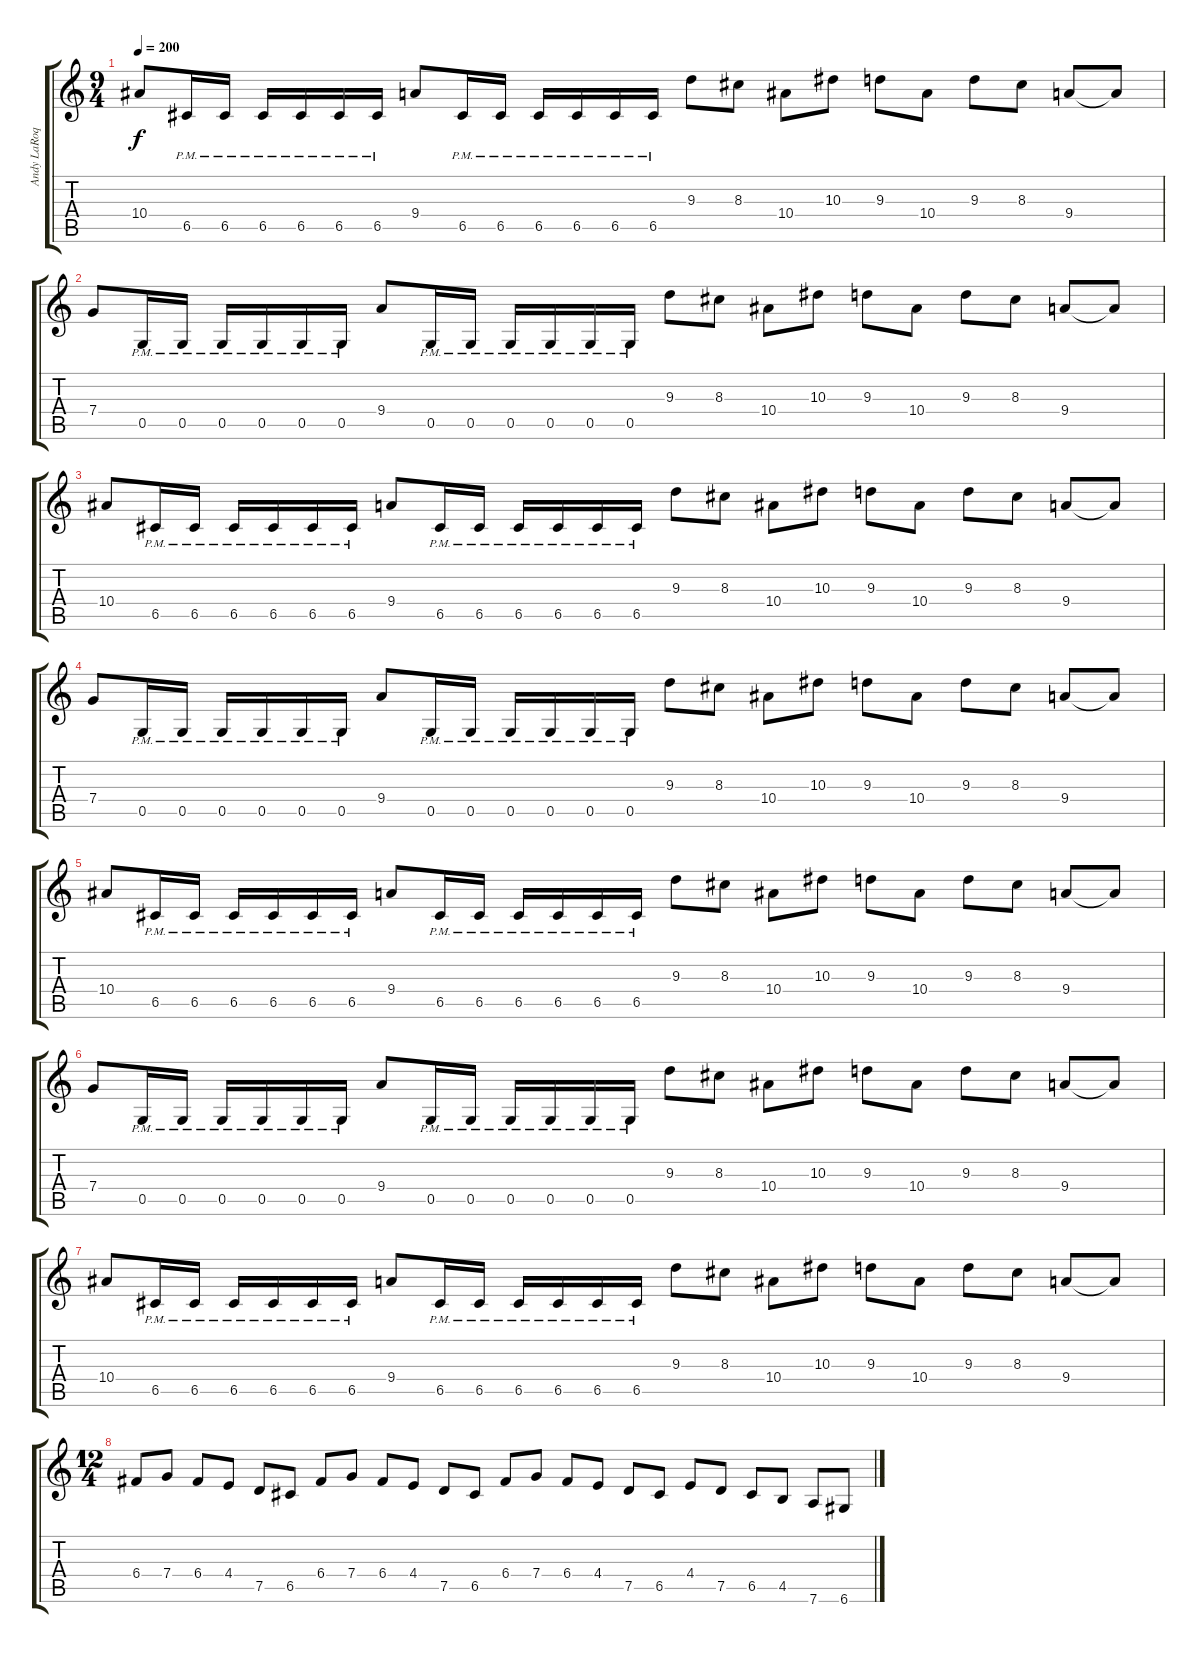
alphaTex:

\track ("Andy LaRoque" "Andy LaRoq") {instrument distortionguitar}
\staff {score tabs}
\tuning (D4 A3 F3 C3 G2 D2) {hide}
\ts (9 4)
\tempo 200
\clef g2
\ks c
10.4.8{dy f} 6.5{pm}.16 6.5{pm}.16 6.5{pm}.16 6.5{pm}.16 6.5{pm}.16 6.5{pm}.16 9.4.8 6.5{pm}.16 6.5{pm}.16 6.5{pm}.16 6.5{pm}.16 6.5{pm}.16 6.5{pm}.16 9.3.8 8.3.8 10.4.8 10.3.8 9.3.8 10.4.8 9.3.8 8.3.8 9.4.8 9.4{t}.8 |
7.4.8 0.5{pm}.16 0.5{pm}.16 0.5{pm}.16 0.5{pm}.16 0.5{pm}.16 0.5{pm}.16 9.4.8 0.5{pm}.16 0.5{pm}.16 0.5{pm}.16 0.5{pm}.16 0.5{pm}.16 0.5{pm}.16 9.3.8 8.3.8 10.4.8 10.3.8 9.3.8 10.4.8 9.3.8 8.3.8 9.4.8 9.4{t}.8 |
10.4.8 6.5{pm}.16 6.5{pm}.16 6.5{pm}.16 6.5{pm}.16 6.5{pm}.16 6.5{pm}.16 9.4.8 6.5{pm}.16 6.5{pm}.16 6.5{pm}.16 6.5{pm}.16 6.5{pm}.16 6.5{pm}.16 9.3.8 8.3.8 10.4.8 10.3.8 9.3.8 10.4.8 9.3.8 8.3.8 9.4.8 9.4{t}.8 |
7.4.8 0.5{pm}.16 0.5{pm}.16 0.5{pm}.16 0.5{pm}.16 0.5{pm}.16 0.5{pm}.16 9.4.8 0.5{pm}.16 0.5{pm}.16 0.5{pm}.16 0.5{pm}.16 0.5{pm}.16 0.5{pm}.16 9.3.8 8.3.8 10.4.8 10.3.8 9.3.8 10.4.8 9.3.8 8.3.8 9.4.8 9.4{t}.8 |
10.4.8 6.5{pm}.16 6.5{pm}.16 6.5{pm}.16 6.5{pm}.16 6.5{pm}.16 6.5{pm}.16 9.4.8 6.5{pm}.16 6.5{pm}.16 6.5{pm}.16 6.5{pm}.16 6.5{pm}.16 6.5{pm}.16 9.3.8 8.3.8 10.4.8 10.3.8 9.3.8 10.4.8 9.3.8 8.3.8 9.4.8 9.4{t}.8 |
7.4.8 0.5{pm}.16 0.5{pm}.16 0.5{pm}.16 0.5{pm}.16 0.5{pm}.16 0.5{pm}.16 9.4.8 0.5{pm}.16 0.5{pm}.16 0.5{pm}.16 0.5{pm}.16 0.5{pm}.16 0.5{pm}.16 9.3.8 8.3.8 10.4.8 10.3.8 9.3.8 10.4.8 9.3.8 8.3.8 9.4.8 9.4{t}.8 |
10.4.8 6.5{pm}.16 6.5{pm}.16 6.5{pm}.16 6.5{pm}.16 6.5{pm}.16 6.5{pm}.16 9.4.8 6.5{pm}.16 6.5{pm}.16 6.5{pm}.16 6.5{pm}.16 6.5{pm}.16 6.5{pm}.16 9.3.8 8.3.8 10.4.8 10.3.8 9.3.8 10.4.8 9.3.8 8.3.8 9.4.8 9.4{t}.8 |
\ts (12 4)
6.4.8 7.4.8 6.4.8 4.4.8 7.5.8 6.5.8 6.4.8 7.4.8 6.4.8 4.4.8 7.5.8 6.5.8 6.4.8 7.4.8 6.4.8 4.4.8 7.5.8 6.5.8 4.4.8 7.5.8 6.5.8 4.5.8 7.6.8 6.6.8
